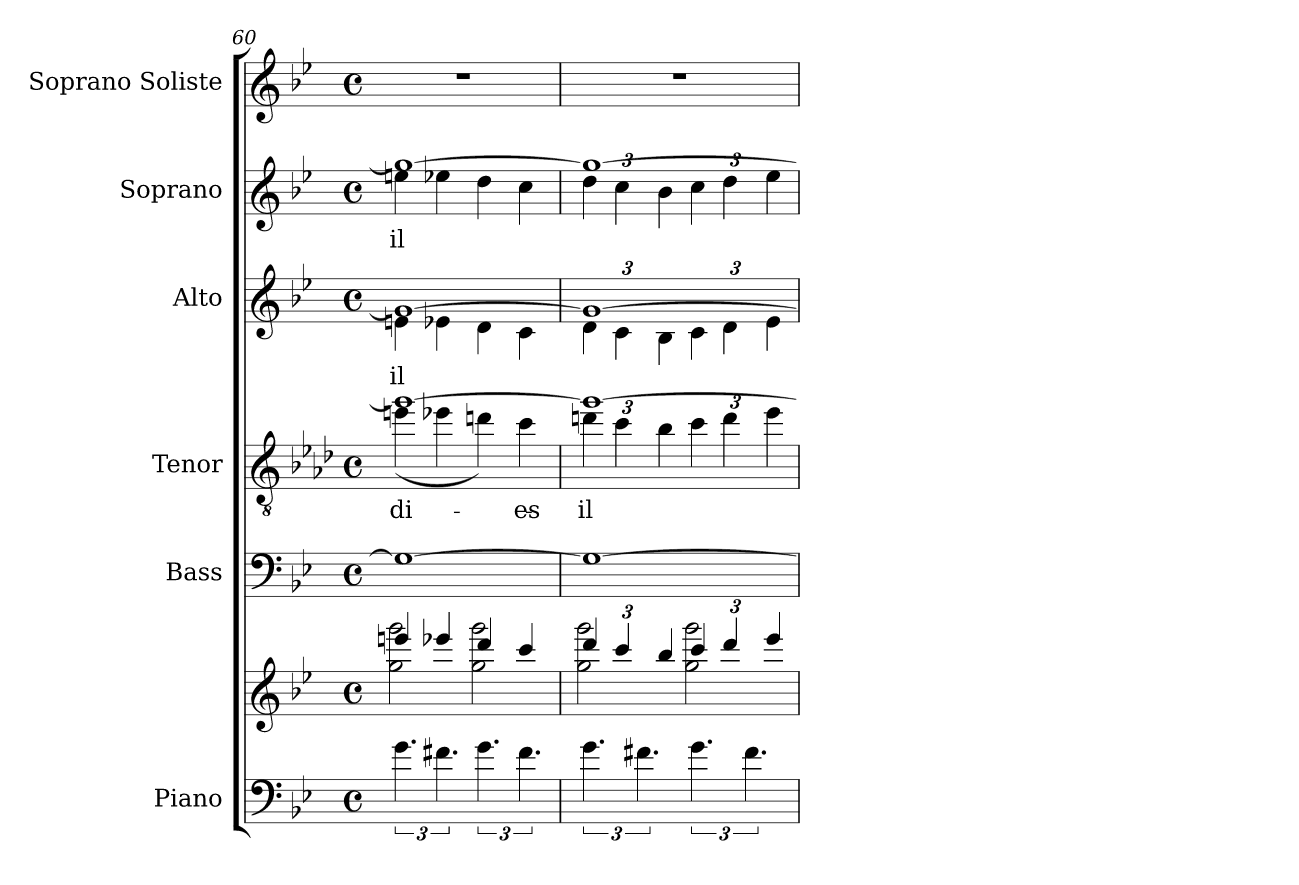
**kern	**kern	**kern	**kern	**text	**kern	**text	**kern	**text	**kern
*part6	*part6	*part5	*part4	*part4	*part3	*part3	*part2	*part2	*part1
*staff7	*staff6	*staff5	*staff4	*staff4	*staff3	*staff3	*staff2	*staff2	*staff1
*I"Piano	*	*I"Bass	*I"Tenor	*	*I"Alto	*	*I"Soprano	*	*I"Soprano Soliste
*I'Pno.	*	*I'B.	*I'T.	*	*I'A.	*	*I'S.	*	*
*clefF4	*clefG2	*clefF4	*clefGv2	*	*clefG2	*	*clefG2	*	*clefG2
*	*	*	*ITrd8c14	*	*	*	*	*	*
*k[b-e-]	*k[b-e-]	*k[b-e-]	*k[b-e-a-d-]	*	*k[b-e-]	*	*k[b-e-]	*	*k[b-e-]
*M4/4	*M4/4	*M4/4	*M4/4	*	*M4/4	*	*M4/4	*	*M4/4
*met(c)	*met(c)	*met(c)	*met(c)	*	*met(c)	*	*met(c)	*	*met(c)
=60	=60	=60	=60	=60	=60	=60	=60	=60	=60
*	*^	*	*^	*	*^	*	*^	*	*
6.g\	4eeen/	2gg\ 2ggg\	1G_	1gi_	(4eni\	di-	1g_	4en\	il	1gg_	4een\	il	1r
6.f#X\	4eee-X/	.	.	.	4e-Xi\	.	.	4e-X\	-	.	4ee-X\	-	.
6.g\	4ddd/	2gg\ 2ggg\	.	.	4dni\)	.	.	4d\	-	.	4dd\	-	.
6.f#\	4ccc/	.	.	.	4ci\	-es	.	4c\	-	.	4cc\	-	.
=61	=61	=61	=61	=61	=61	=61	=61	=61	=61	=61	=61	=61	=61
*	*Xbrackettup	*	*	*	*Xbrackettup	*	*	*Xbrackettup	*	*	*Xbrackettup	*	*
6.g\	6ddd/	2gg\ 2ggg\	1G_	1gi_	6dni\	il	1g_	6d\	-	1gg_	6dd\	-	1r
.	6ccc/	.	.	.	6ci\	-	.	6c\	-	.	6cc\	-	.
6.f#X\	.	.	.	.	.	.	.	.	.	.	.	.	.
.	6bb-/	.	.	.	6B-i\	-	.	6B-\	-	.	6b-\	-	.
6.g\	6ccc/	2gg\ 2ggg\	.	.	6ci\	-	.	6c\	-	.	6cc\	-	.
.	6ddd/	.	.	.	6di\	-	.	6d\	-	.	6dd\	-	.
6.f#\	.	.	.	.	.	.	.	.	.	.	.	.	.
.	6eee-/	.	.	.	6e-i\	-	.	6e-\	-	.	6ee-\	-	.
*	*	*	*	*v	*v	*	*	*	*	*v	*v	*	*
*	*v	*v	*	*	*	*v	*v	*	*	*	*
=	=	=	=	=	=	=	=	=	=
*-	*-	*-	*-	*-	*-	*-	*-	*-	*-
